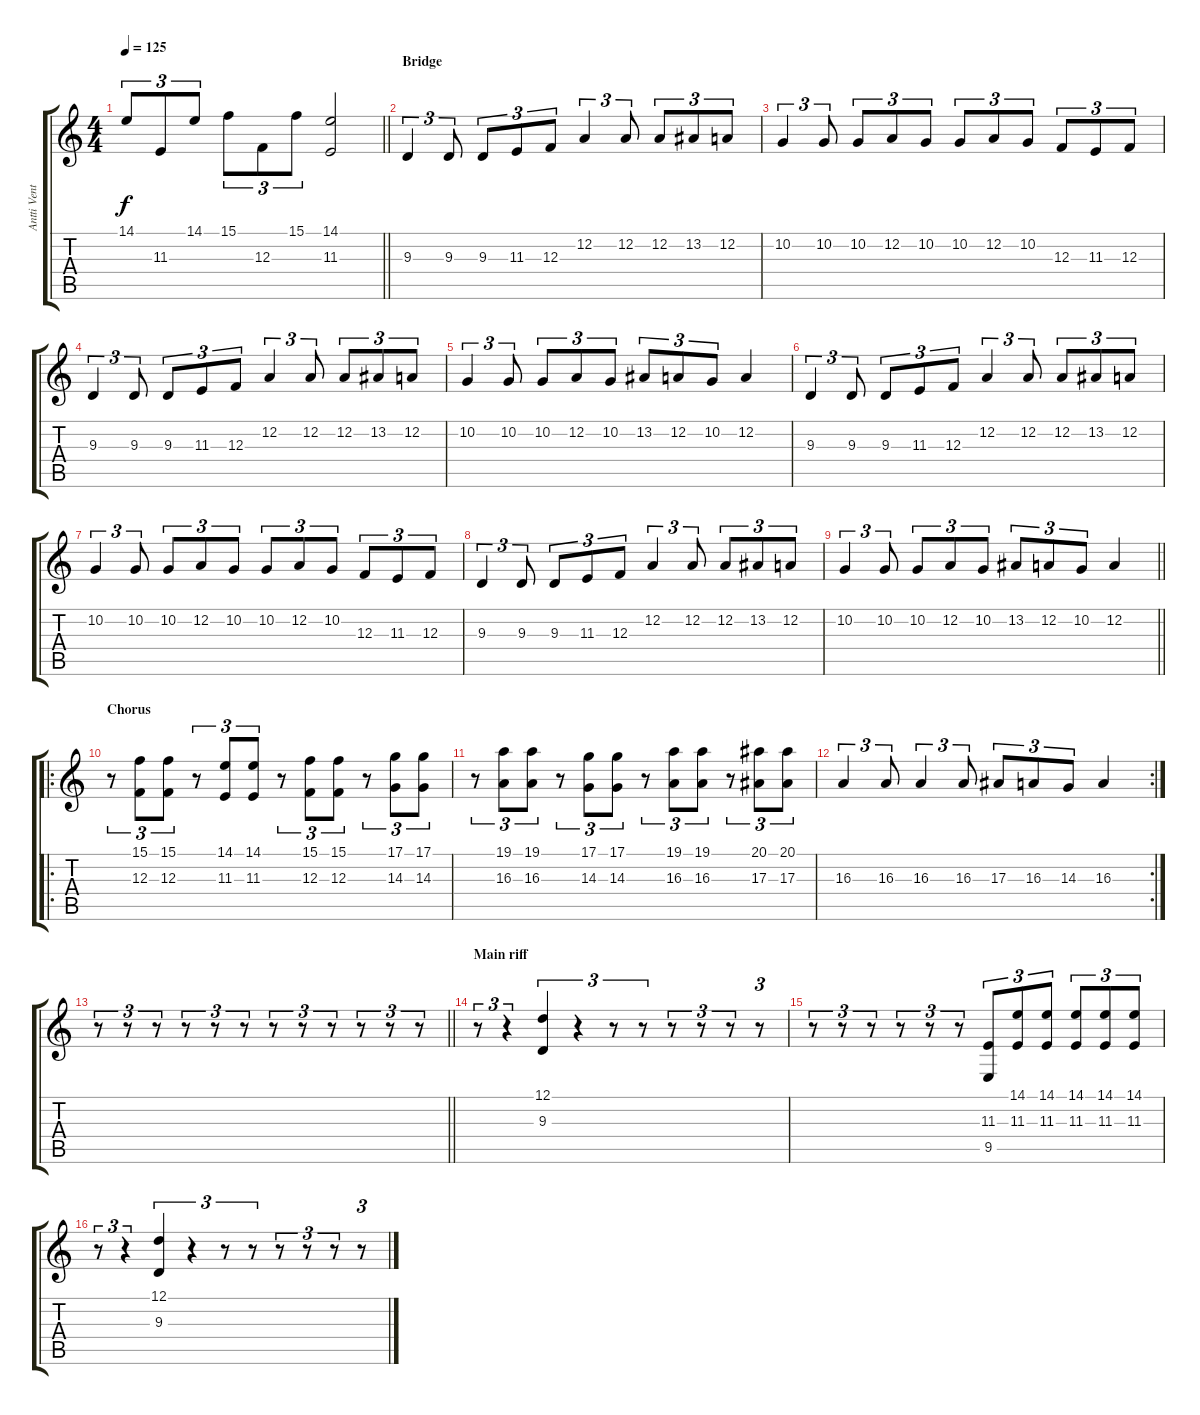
\track ("Antti Ventola" "Antti Vent") {instrument brasssection}
\staff {score tabs}
\tuning (D4 A3 F3 C3 G2 D2) {hide}
\ts (4 4)
\tempo 125
\clef g2
\barLineRight lightlight
\ks c
14.1.8{tu (3 2) dy f} 11.3.8{tu (3 2)} 14.1.8{tu (3 2)} 15.1.8{tu (3 2)} 12.3.8{tu (3 2)} 15.1.8{tu (3 2)} (14.1 11.3).2 |
\section ("" "Bridge")
9.3.4{tu (3 2)} 9.3.8{tu (3 2)} 9.3.8{tu (3 2)} 11.3.8{tu (3 2)} 12.3.8{tu (3 2)} 12.2.4{tu (3 2)} 12.2.8{tu (3 2)} 12.2.8{tu (3 2)} 13.2.8{tu (3 2)} 12.2.8{tu (3 2)} |
10.2.4{tu (3 2)} 10.2.8{tu (3 2)} 10.2.8{tu (3 2)} 12.2.8{tu (3 2)} 10.2.8{tu (3 2)} 10.2.8{tu (3 2)} 12.2.8{tu (3 2)} 10.2.8{tu (3 2)} 12.3.8{tu (3 2)} 11.3.8{tu (3 2)} 12.3.8{tu (3 2)} |
9.3.4{tu (3 2)} 9.3.8{tu (3 2)} 9.3.8{tu (3 2)} 11.3.8{tu (3 2)} 12.3.8{tu (3 2)} 12.2.4{tu (3 2)} 12.2.8{tu (3 2)} 12.2.8{tu (3 2)} 13.2.8{tu (3 2)} 12.2.8{tu (3 2)} |
10.2.4{tu (3 2)} 10.2.8{tu (3 2)} 10.2.8{tu (3 2)} 12.2.8{tu (3 2)} 10.2.8{tu (3 2)} 13.2.8{tu (3 2)} 12.2.8{tu (3 2)} 10.2.8{tu (3 2)} 12.2.4 |
9.3.4{tu (3 2)} 9.3.8{tu (3 2)} 9.3.8{tu (3 2)} 11.3.8{tu (3 2)} 12.3.8{tu (3 2)} 12.2.4{tu (3 2)} 12.2.8{tu (3 2)} 12.2.8{tu (3 2)} 13.2.8{tu (3 2)} 12.2.8{tu (3 2)} |
10.2.4{tu (3 2)} 10.2.8{tu (3 2)} 10.2.8{tu (3 2)} 12.2.8{tu (3 2)} 10.2.8{tu (3 2)} 10.2.8{tu (3 2)} 12.2.8{tu (3 2)} 10.2.8{tu (3 2)} 12.3.8{tu (3 2)} 11.3.8{tu (3 2)} 12.3.8{tu (3 2)} |
9.3.4{tu (3 2)} 9.3.8{tu (3 2)} 9.3.8{tu (3 2)} 11.3.8{tu (3 2)} 12.3.8{tu (3 2)} 12.2.4{tu (3 2)} 12.2.8{tu (3 2)} 12.2.8{tu (3 2)} 13.2.8{tu (3 2)} 12.2.8{tu (3 2)} |
\barLineRight lightlight
10.2.4{tu (3 2)} 10.2.8{tu (3 2)} 10.2.8{tu (3 2)} 12.2.8{tu (3 2)} 10.2.8{tu (3 2)} 13.2.8{tu (3 2)} 12.2.8{tu (3 2)} 10.2.8{tu (3 2)} 12.2.4 |
\ro
\section ("" "Chorus")
r.8{tu (3 2)} (15.1 12.3).8{tu (3 2)} (15.1 12.3).8{tu (3 2)} r.8{tu (3 2)} (14.1 11.3).8{tu (3 2)} (14.1 11.3).8{tu (3 2)} r.8{tu (3 2)} (15.1 12.3).8{tu (3 2)} (15.1 12.3).8{tu (3 2)} r.8{tu (3 2)} (17.1 14.3).8{tu (3 2)} (17.1 14.3).8{tu (3 2)} |
r.8{tu (3 2)} (19.1 16.3).8{tu (3 2)} (19.1 16.3).8{tu (3 2)} r.8{tu (3 2)} (17.1 14.3).8{tu (3 2)} (17.1 14.3).8{tu (3 2)} r.8{tu (3 2)} (19.1 16.3).8{tu (3 2)} (19.1 16.3).8{tu (3 2)} r.8{tu (3 2)} (20.1 17.3).8{tu (3 2)} (20.1 17.3).8{tu (3 2)} |
\rc 2
16.3.4{tu (3 2)} 16.3.8{tu (3 2)} 16.3.4{tu (3 2)} 16.3.8{tu (3 2)} 17.3.8{tu (3 2)} 16.3.8{tu (3 2)} 14.3.8{tu (3 2)} 16.3.4 |
\barLineRight lightlight
r.8{tu (3 2)} r.8{tu (3 2)} r.8{tu (3 2)} r.8{tu (3 2)} r.8{tu (3 2)} r.8{tu (3 2)} r.8{tu (3 2)} r.8{tu (3 2)} r.8{tu (3 2)} r.8{tu (3 2)} r.8{tu (3 2)} r.8{tu (3 2)} |
\section ("" "Main riff")
r.8{tu (3 2)} r.4{tu (3 2)} (12.1 9.3).4{tu (3 2)} r.4{tu (3 2)} r.8{tu (3 2)} r.8{tu (3 2)} r.8{tu (3 2)} r.8{tu (3 2)} r.8{tu (3 2)} r.8{tu (3 2)} |
r.8{tu (3 2)} r.8{tu (3 2)} r.8{tu (3 2)} r.8{tu (3 2)} r.8{tu (3 2)} r.8{tu (3 2)} (11.3 9.5).8{tu (3 2)} (14.1 11.3).8{tu (3 2)} (14.1 11.3).8{tu (3 2)} (14.1 11.3).8{tu (3 2)} (14.1 11.3).8{tu (3 2)} (14.1 11.3).8{tu (3 2)} |
r.8{tu (3 2)} r.4{tu (3 2)} (12.1 9.3).4{tu (3 2)} r.4{tu (3 2)} r.8{tu (3 2)} r.8{tu (3 2)} r.8{tu (3 2)} r.8{tu (3 2)} r.8{tu (3 2)} r.8{tu (3 2)}
